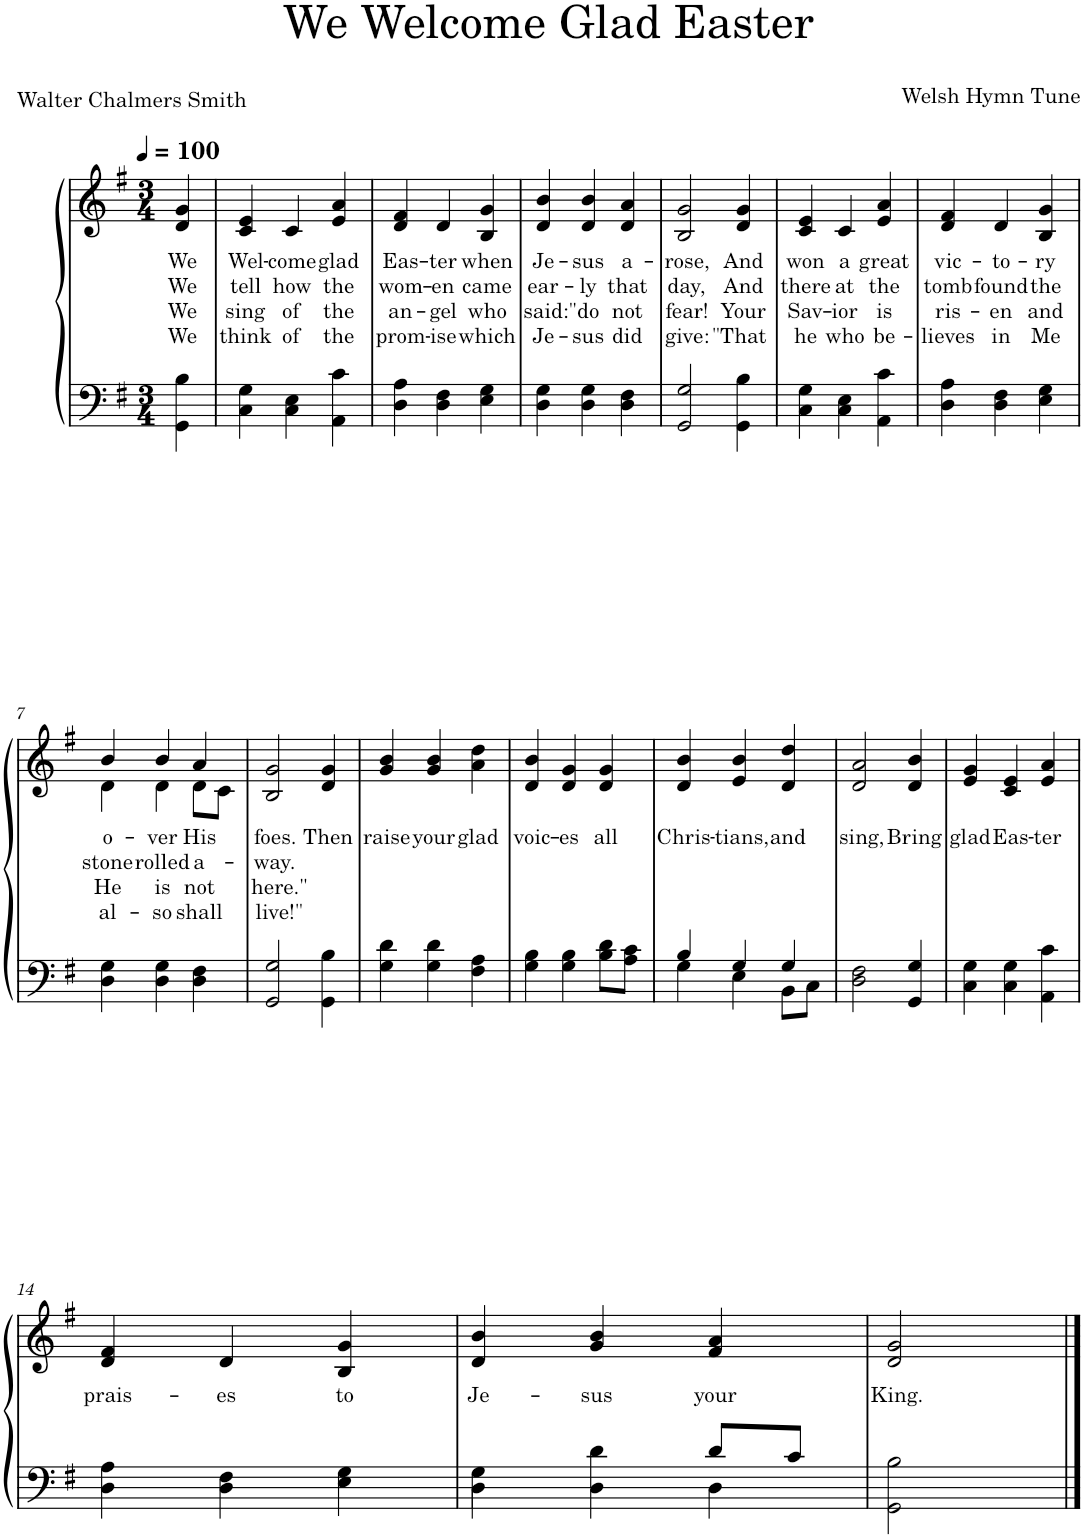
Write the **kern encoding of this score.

**kern	**kern	**text	**text	**text	**text
*part1	*part1	*part1	*part1	*part1	*part1
*staff2	*staff1	*staff1	*staff1	*staff1	*staff1
*I"Piano	*	*	*	*	*
*I'Pno.	*	*	*	*	*
*clefF4	*clefG2	*	*	*	*
*k[f#]	*k[f#]	*	*	*	*
*M3/4	*M3/4	*	*	*	*
*MM100	*MM100	*	*	*	*
=	=	=	=	=	=
!	!	!LO:LY:b	!LO:LY:b	!LO:LY:b	!LO:LY:b
4GG\ 4B\	4d/ 4g/	We	We	We	We
=1	=1	=1	=1	=1	=1
!	!	!LO:LY:b	!LO:LY:b	!LO:LY:b	!LO:LY:b
4C\ 4G\	4c/ 4e/	Wel-	tell	sing	think
!	!	!LO:LY:b	!LO:LY:b	!LO:LY:b	!LO:LY:b
4C\ 4E\	4c/	-come	how	of	of
!	!	!LO:LY:b	!LO:LY:b	!LO:LY:b	!LO:LY:b
4AA\ 4c\	4e/ 4a/	glad	the	the	the
=2	=2	=2	=2	=2	=2
!	!	!LO:LY:b	!LO:LY:b	!LO:LY:b	!LO:LY:b
4D\ 4A\	4d/ 4f#/	Eas-	wom-	an-	prom-
!	!	!LO:LY:b	!LO:LY:b	!LO:LY:b	!LO:LY:b
4D\ 4F#\	4d/	-ter	-en	-gel	-ise
!	!	!LO:LY:b	!LO:LY:b	!LO:LY:b	!LO:LY:b
4E\ 4G\	4B/ 4g/	when	came	who	which
=3	=3	=3	=3	=3	=3
!	!	!LO:LY:b	!LO:LY:b	!LO:LY:b	!LO:LY:b
4D\ 4G\	4d/ 4b/	Je-	ear-	said:	Je-
!	!	!LO:LY:b	!LO:LY:b	!LO:LY:b	!LO:LY:b
4D\ 4G\	4d/ 4b/	-sus	-ly	"do	-sus
!	!	!LO:LY:b	!LO:LY:b	!LO:LY:b	!LO:LY:b
4D\ 4F#\	4d/ 4a/	a-	that	not	did
=4	=4	=4	=4	=4	=4
!	!	!LO:LY:b	!LO:LY:b	!LO:LY:b	!LO:LY:b
2GG/ 2G/	2B/ 2g/	-rose,	day,	fear!	give:
!	!	!LO:LY:b	!LO:LY:b	!LO:LY:b	!LO:LY:b
4GG\ 4B\	4d/ 4g/	And	And	Your	"That
=5	=5	=5	=5	=5	=5
!	!	!LO:LY:b	!LO:LY:b	!LO:LY:b	!LO:LY:b
4C\ 4G\	4c/ 4e/	won	there	Sav-	he
!	!	!LO:LY:b	!LO:LY:b	!LO:LY:b	!LO:LY:b
4C\ 4E\	4c/	a	at	-ior	who
!	!	!LO:LY:b	!LO:LY:b	!LO:LY:b	!LO:LY:b
4AA\ 4c\	4e/ 4a/	great	the	is	be-
=6	=6	=6	=6	=6	=6
!	!	!LO:LY:b	!LO:LY:b	!LO:LY:b	!LO:LY:b
4D\ 4A\	4d/ 4f#/	vic-	tomb	ris-	-lieves
!	!	!LO:LY:b	!LO:LY:b	!LO:LY:b	!LO:LY:b
4D\ 4F#\	4d/	-to-	found	-en	in
!	!	!LO:LY:b	!LO:LY:b	!LO:LY:b	!LO:LY:b
4E\ 4G\	4B/ 4g/	-ry	the	and	Me
!!LO:LB:g=z
=7	=7	=7	=7	=7	=7
!	!	!LO:LY:b	!LO:LY:b	!LO:LY:b	!LO:LY:b
*	*^	*	*	*	*
4D\ 4G\	4b/	4d\	o-	stone	He	al-
!	!	!	!LO:LY:b	!LO:LY:b	!LO:LY:b	!LO:LY:b
4D\ 4G\	4b/	4d\	-ver	rolled	is	-so
!	!	!	!LO:LY:b	!LO:LY:b	!LO:LY:b	!LO:LY:b
4D\ 4F#\	4a/	8d\L	His	a-	not	shall
.	.	8c\J	.	.	.	.
=8	=8	=8	=8	=8	=8	=8
!	!	!	!LO:LY:b	!LO:LY:b	!LO:LY:b	!LO:LY:b
*	*v	*v	*	*	*	*
2GG/ 2G/	2B/ 2g/	foes.	-way.	here."	live!"
!	!	!LO:LY:b	!	!	!
4GG\ 4B\	4d/ 4g/	Then	.	.	.
=9	=9	=9	=9	=9	=9
!	!	!LO:LY:b	!	!	!
4G\ 4d\	4g/ 4b/	raise	.	.	.
!	!	!LO:LY:b	!	!	!
4G\ 4d\	4g/ 4b/	your	.	.	.
!	!	!LO:LY:b	!	!	!
4F#\ 4A\	4a\ 4dd\	glad	.	.	.
=10	=10	=10	=10	=10	=10
!	!	!LO:LY:b	!	!	!
4G\ 4B\	4d/ 4b/	voic-	.	.	.
!	!	!LO:LY:b	!	!	!
4G\ 4B\	4d/ 4g/	-es	.	.	.
!	!	!LO:LY:b	!	!	!
8B\ 8d\L	4d/ 4g/	all	.	.	.
8A\ 8c\J	.	.	.	.	.
=11	=11	=11	=11	=11	=11
*^	*	*	*	*	*
!	!	!	!LO:LY:b	!	!	!
4B/	4G\	4d/ 4b/	Chris-	.	.	.
!	!	!	!LO:LY:b	!	!	!
4G/	4E\	4e/ 4b/	-tians,	.	.	.
!	!	!	!LO:LY:b	!	!	!
4G/	8BB\L	4d/ 4dd/	and	.	.	.
.	8C\J	.	.	.	.	.
=12	=12	=12	=12	=12	=12	=12
!	!	!	!LO:LY:b	!	!	!
*v	*v	*	*	*	*	*
2D\ 2F#\	2d/ 2a/	sing,	.	.	.
!	!	!LO:LY:b	!	!	!
4GG/ 4G/	4d/ 4b/	Bring	.	.	.
=13	=13	=13	=13	=13	=13
!	!	!LO:LY:b	!	!	!
4C\ 4G\	4e/ 4g/	glad	.	.	.
!	!	!LO:LY:b	!	!	!
4C\ 4G\	4c/ 4e/	Eas-	.	.	.
!	!	!LO:LY:b	!	!	!
4AA\ 4c\	4e/ 4a/	-ter	.	.	.
!!LO:LB:g=z
=14	=14	=14	=14	=14	=14
!	!	!LO:LY:b	!	!	!
4D\ 4A\	4d/ 4f#/	prais-	.	.	.
!	!	!LO:LY:b	!	!	!
4D\ 4F#\	4d/	-es	.	.	.
!	!	!LO:LY:b	!	!	!
4E\ 4G\	4B/ 4g/	to	.	.	.
=15	=15	=15	=15	=15	=15
*^	*	*	*	*	*
!	!	!	!LO:LY:b	!	!	!
4D\	4G\	4d/ 4b/	Je-	.	.	.
!	!	!	!LO:LY:b	!	!	!
4D\	4d\	4g/ 4b/	-sus	.	.	.
!	!	!	!LO:LY:b	!	!	!
4D\	8d/L	4f#/ 4a/	your	.	.	.
.	8c/J	.	.	.	.	.
=16	=16	=16	=16	=16	=16	=16
!	!	!	!LO:LY:b	!	!	!
*v	*v	*	*	*	*	*
2GG\ 2B\	2d/ 2g/	King.	.	.	.
==	==	==	==	==	==
*-	*-	*-	*-	*-	*-
